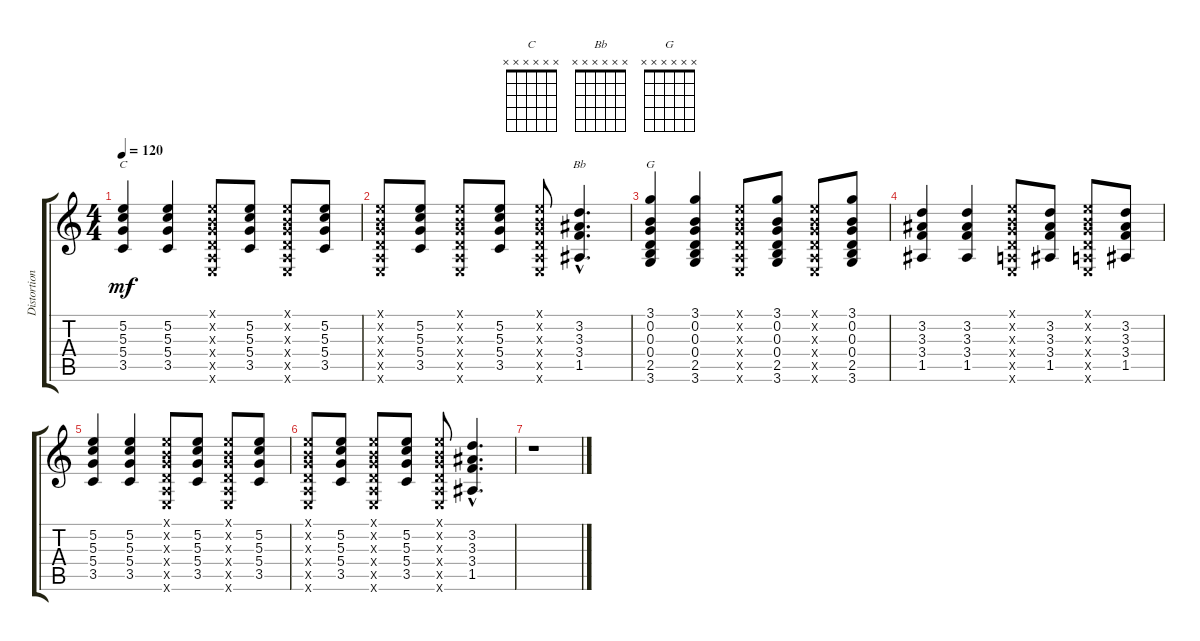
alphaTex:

\track ("Distortion " "Distortion") {instrument distortionguitar}
\staff {score tabs}
\tuning (E4 B3 G3 D3 A2 E2) {hide}
\chord ("C" x x x x x x) {firstfret 0}
\chord ("Bb" x x x x x x) {firstfret 0}
\chord ("G" x x x x x x) {firstfret 0}
\ts (4 4)
\tempo 120
\clef g2
\ks c
(5.2 5.3 5.4 3.5).4{ch "C" dy mf} (5.2 5.3 5.4 3.5).4 (0.1{x} 0.2{x} 0.3{x} 0.4{x} 0.5{x} 0.6{x}).8 (5.2 5.3 5.4 3.5).8 (0.1{x} 0.2{x} 0.3{x} 0.4{x} 0.5{x} 0.6{x}).8 (5.2 5.3 5.4 3.5).8 |
(0.1{x} 0.2{x} 0.3{x} 0.4{x} 0.5{x} 0.6{x}).8 (5.2 5.3 5.4 3.5).8 (0.1{x} 0.2{x} 0.3{x} 0.4{x} 0.5{x} 0.6{x}).8 (5.2 5.3 5.4 3.5).8 (0.1{x} 0.2{x} 0.3{x} 0.4{x} 0.5{x} 0.6{x}).8 (3.2{hac} 3.3{hac} 3.4{hac} 1.5{hac}).4{d ch "Bb"} |
(3.1 0.2 0.3 0.4 2.5 3.6).4{ch "G"} (3.1 0.2 0.3 0.4 2.5 3.6).4 (0.1{x} 0.2{x} 0.3{x} 0.4{x} 0.5{x} 0.6{x}).8 (3.1 0.2 0.3 0.4 2.5 3.6).8 (0.1{x} 0.2{x} 0.3{x} 0.4{x} 0.5{x} 0.6{x}).8 (3.1 0.2 0.3 0.4 2.5 3.6).8 |
(3.2 3.3 3.4 1.5).4 (3.2 3.3 3.4 1.5).4 (0.1{x} 0.2{x} 0.3{x} 0.4{x} 0.5{x} 0.6{x}).8 (3.2 3.3 3.4 1.5).8 (0.1{x} 0.2{x} 0.3{x} 0.4{x} 0.5{x} 0.6{x}).8 (3.2 3.3 3.4 1.5).8 |
(5.2 5.3 5.4 3.5).4 (5.2 5.3 5.4 3.5).4 (0.1{x} 0.2{x} 0.3{x} 0.4{x} 0.5{x} 0.6{x}).8 (5.2 5.3 5.4 3.5).8 (0.1{x} 0.2{x} 0.3{x} 0.4{x} 0.5{x} 0.6{x}).8 (5.2 5.3 5.4 3.5).8 |
(0.1{x} 0.2{x} 0.3{x} 0.4{x} 0.5{x} 0.6{x}).8 (5.2 5.3 5.4 3.5).8 (0.1{x} 0.2{x} 0.3{x} 0.4{x} 0.5{x} 0.6{x}).8 (5.2 5.3 5.4 3.5).8 (0.1{x} 0.2{x} 0.3{x} 0.4{x} 0.5{x} 0.6{x}).8 (3.2{hac} 3.3{hac} 3.4{hac} 1.5{hac}).4{d} |
r.1
